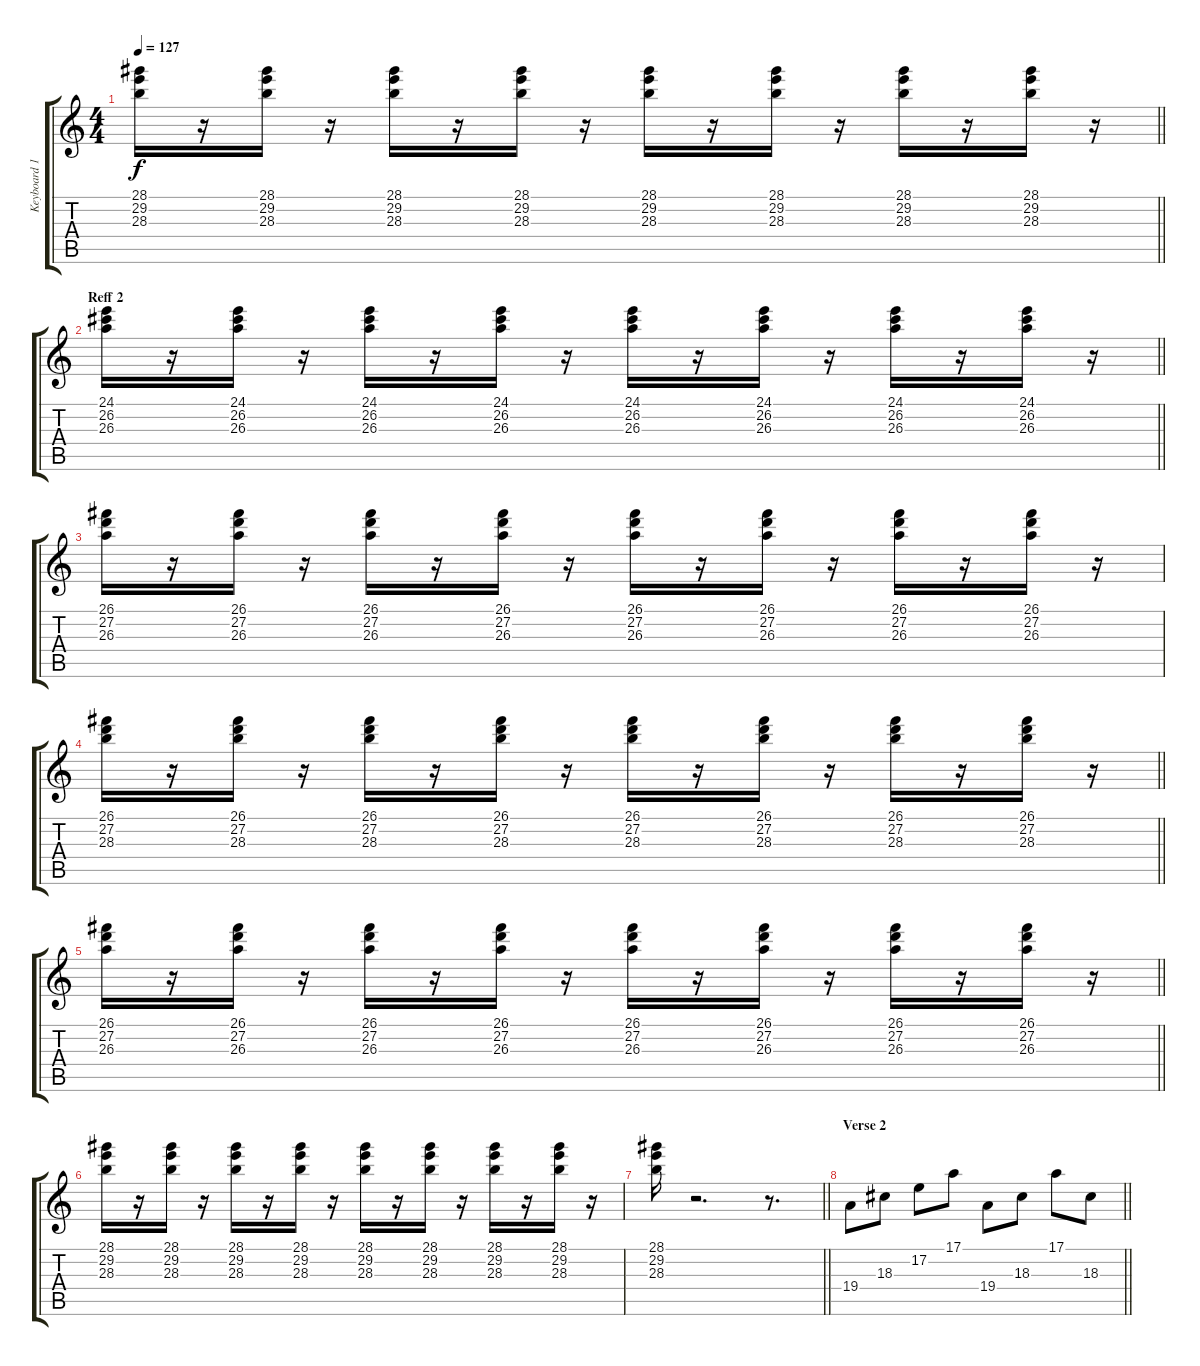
\track ("Keyboard 1" "Keyboard 1") {instrument acousticgrandpiano}
\staff {score tabs}
\tuning (E4 B3 G3 D3 A2 E2) {hide}
\ts (4 4)
\tempo 127
\clef g2
\barLineRight lightlight
\ks c
(28.1 29.2 28.3).16{dy f} r.16 (28.1 29.2 28.3).16 r.16 (28.1 29.2 28.3).16 r.16 (28.1 29.2 28.3).16 r.16 (28.1 29.2 28.3).16 r.16 (28.1 29.2 28.3).16 r.16 (28.1 29.2 28.3).16 r.16 (28.1 29.2 28.3).16 r.16 |
\section ("" "Reff 2")
\barLineRight lightlight
(24.1 26.2 26.3).16 r.16 (24.1 26.2 26.3).16 r.16 (24.1 26.2 26.3).16 r.16 (24.1 26.2 26.3).16 r.16 (24.1 26.2 26.3).16 r.16 (24.1 26.2 26.3).16 r.16 (24.1 26.2 26.3).16 r.16 (24.1 26.2 26.3).16 r.16 |
(26.1 27.2 26.3).16 r.16 (26.1 27.2 26.3).16 r.16 (26.1 27.2 26.3).16 r.16 (26.1 27.2 26.3).16 r.16 (26.1 27.2 26.3).16 r.16 (26.1 27.2 26.3).16 r.16 (26.1 27.2 26.3).16 r.16 (26.1 27.2 26.3).16 r.16 |
\barLineRight lightlight
(26.1 27.2 28.3).16 r.16 (26.1 27.2 28.3).16 r.16 (26.1 27.2 28.3).16 r.16 (26.1 27.2 28.3).16 r.16 (26.1 27.2 28.3).16 r.16 (26.1 27.2 28.3).16 r.16 (26.1 27.2 28.3).16 r.16 (26.1 27.2 28.3).16 r.16 |
\barLineRight lightlight
(26.1 27.2 26.3).16 r.16 (26.1 27.2 26.3).16 r.16 (26.1 27.2 26.3).16 r.16 (26.1 27.2 26.3).16 r.16 (26.1 27.2 26.3).16 r.16 (26.1 27.2 26.3).16 r.16 (26.1 27.2 26.3).16 r.16 (26.1 27.2 26.3).16 r.16 |
(28.1 29.2 28.3).16 r.16 (28.1 29.2 28.3).16 r.16 (28.1 29.2 28.3).16 r.16 (28.1 29.2 28.3).16 r.16 (28.1 29.2 28.3).16 r.16 (28.1 29.2 28.3).16 r.16 (28.1 29.2 28.3).16 r.16 (28.1 29.2 28.3).16 r.16 |
\barLineRight lightlight
(28.1 29.2 28.3).16 r.2{d} r.8{d volume 14} |
\section ("" "Verse 2")
\barLineRight lightlight
19.4.8 18.3.8 17.2.8 17.1.8 19.4.8 18.3.8 17.1.8 18.3.8
